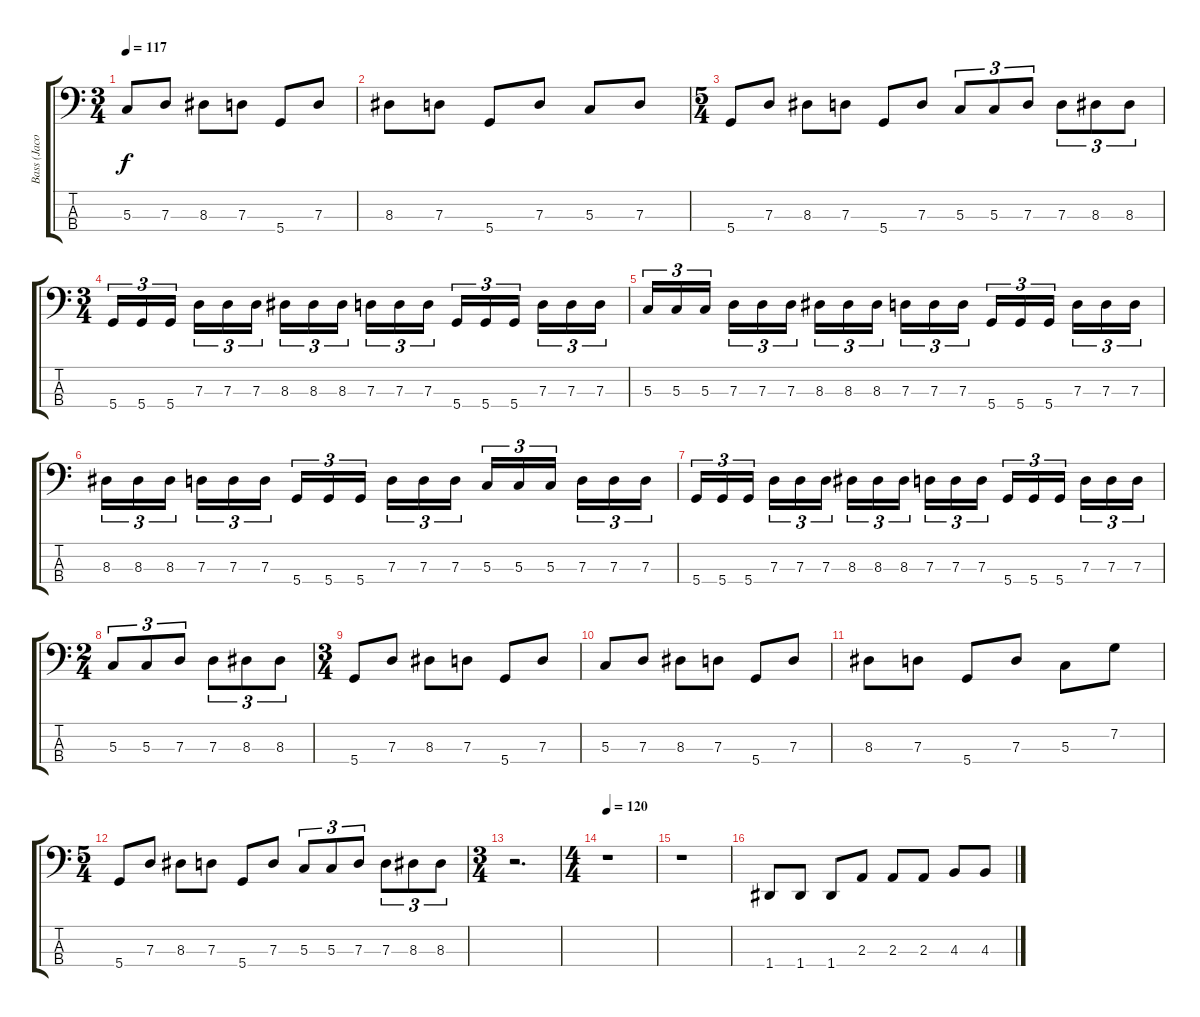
\track ("Bass (Jacoby)" "Bass (Jaco") {instrument electricbasspick}
\staff {score tabs}
\tuning (F2 C2 G1 D1) {hide}
\ts (3 4)
\tempo 117
\clef f4
\ks c
5.3.8{dy f} 7.3.8 8.3.8 7.3.8 5.4.8 7.3.8 |
8.3.8 7.3.8 5.4.8 7.3.8 5.3.8 7.3.8 |
\ts (5 4)
5.4.8 7.3.8 8.3.8 7.3.8 5.4.8 7.3.8 5.3.8{tu (3 2)} 5.3.8{tu (3 2)} 7.3.8{tu (3 2)} 7.3.8{tu (3 2)} 8.3.8{tu (3 2)} 8.3.8{tu (3 2)} |
\ts (3 4)
5.4.16{tu (3 2)} 5.4.16{tu (3 2)} 5.4.16{tu (3 2)} 7.3.16{tu (3 2)} 7.3.16{tu (3 2)} 7.3.16{tu (3 2)} 8.3.16{tu (3 2)} 8.3.16{tu (3 2)} 8.3.16{tu (3 2)} 7.3.16{tu (3 2)} 7.3.16{tu (3 2)} 7.3.16{tu (3 2)} 5.4.16{tu (3 2)} 5.4.16{tu (3 2)} 5.4.16{tu (3 2)} 7.3.16{tu (3 2)} 7.3.16{tu (3 2)} 7.3.16{tu (3 2)} |
5.3.16{tu (3 2)} 5.3.16{tu (3 2)} 5.3.16{tu (3 2)} 7.3.16{tu (3 2)} 7.3.16{tu (3 2)} 7.3.16{tu (3 2)} 8.3.16{tu (3 2)} 8.3.16{tu (3 2)} 8.3.16{tu (3 2)} 7.3.16{tu (3 2)} 7.3.16{tu (3 2)} 7.3.16{tu (3 2)} 5.4.16{tu (3 2)} 5.4.16{tu (3 2)} 5.4.16{tu (3 2)} 7.3.16{tu (3 2)} 7.3.16{tu (3 2)} 7.3.16{tu (3 2)} |
8.3.16{tu (3 2)} 8.3.16{tu (3 2)} 8.3.16{tu (3 2)} 7.3.16{tu (3 2)} 7.3.16{tu (3 2)} 7.3.16{tu (3 2)} 5.4.16{tu (3 2)} 5.4.16{tu (3 2)} 5.4.16{tu (3 2)} 7.3.16{tu (3 2)} 7.3.16{tu (3 2)} 7.3.16{tu (3 2)} 5.3.16{tu (3 2)} 5.3.16{tu (3 2)} 5.3.16{tu (3 2)} 7.3.16{tu (3 2)} 7.3.16{tu (3 2)} 7.3.16{tu (3 2)} |
5.4.16{tu (3 2)} 5.4.16{tu (3 2)} 5.4.16{tu (3 2)} 7.3.16{tu (3 2)} 7.3.16{tu (3 2)} 7.3.16{tu (3 2)} 8.3.16{tu (3 2)} 8.3.16{tu (3 2)} 8.3.16{tu (3 2)} 7.3.16{tu (3 2)} 7.3.16{tu (3 2)} 7.3.16{tu (3 2)} 5.4.16{tu (3 2)} 5.4.16{tu (3 2)} 5.4.16{tu (3 2)} 7.3.16{tu (3 2)} 7.3.16{tu (3 2)} 7.3.16{tu (3 2)} |
\ts (2 4)
5.3.8{tu (3 2)} 5.3.8{tu (3 2)} 7.3.8{tu (3 2)} 7.3.8{tu (3 2)} 8.3.8{tu (3 2)} 8.3.8{tu (3 2)} |
\ts (3 4)
5.4.8 7.3.8 8.3.8 7.3.8 5.4.8 7.3.8 |
5.3.8 7.3.8 8.3.8 7.3.8 5.4.8 7.3.8 |
8.3.8 7.3.8 5.4.8 7.3.8 5.3.8 7.2.8 |
\ts (5 4)
5.4.8 7.3.8 8.3.8 7.3.8 5.4.8 7.3.8 5.3.8{tu (3 2)} 5.3.8{tu (3 2)} 7.3.8{tu (3 2)} 7.3.8{tu (3 2)} 8.3.8{tu (3 2)} 8.3.8{tu (3 2)} |
\ts (3 4)
r.2{d} |
\ts (4 4)
\tempo 120
r.1 |
r.1 |
1.4.8 1.4.8 1.4.8 2.3.8 2.3.8 2.3.8 4.3.8 4.3.8
